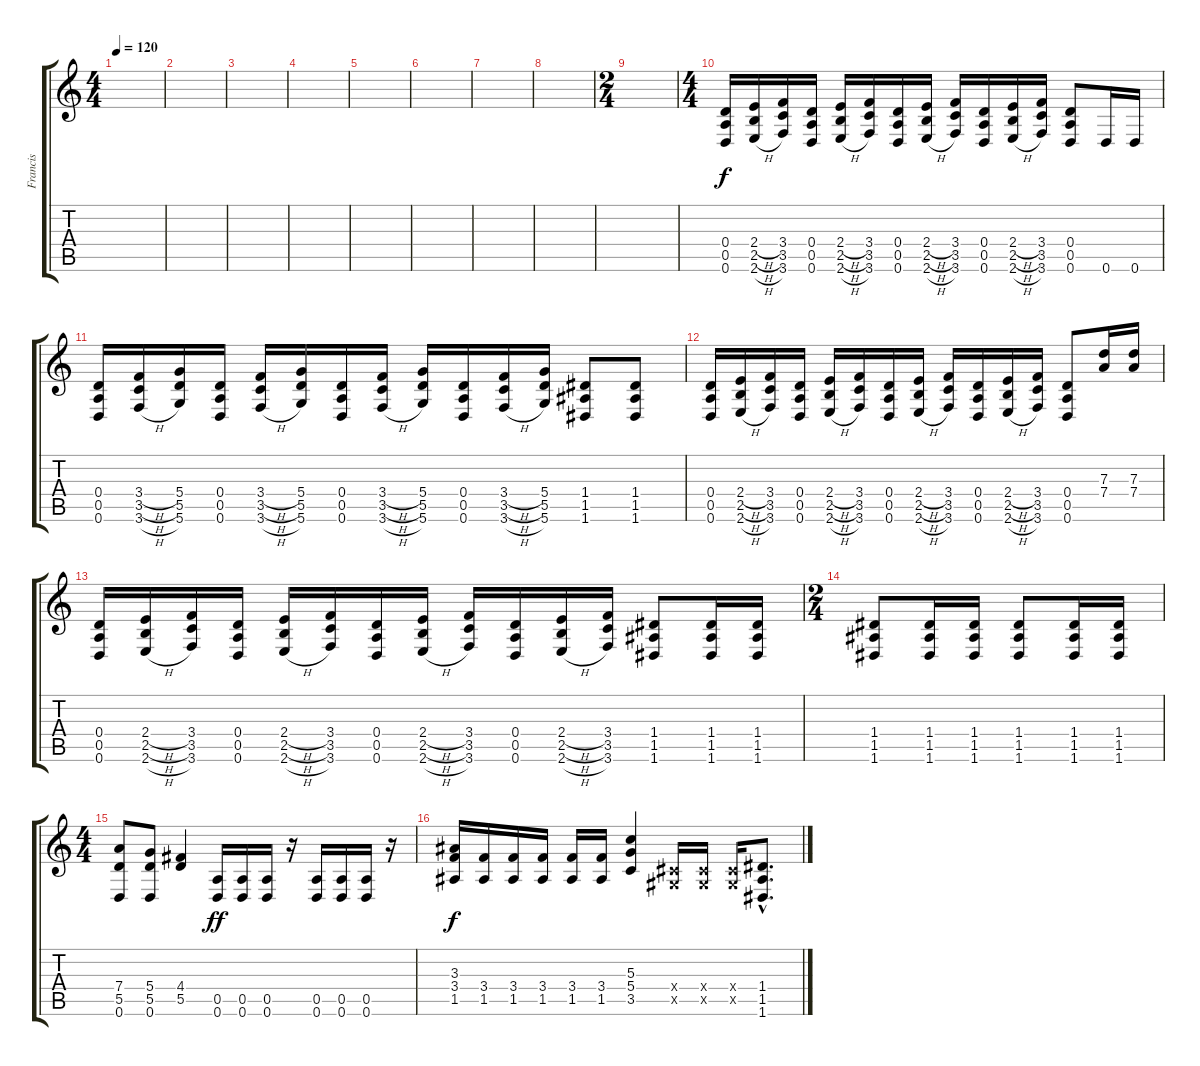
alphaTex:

\track ("Francis" "Francis") {instrument distortionguitar}
\staff {score tabs}
\tuning (E4 B3 G3 D3 A2 D2) {hide}
\ts (4 4)
\tempo 120
\clef g2
\ks c
|
|
|
|
|
|
|
|
\ts (2 4)
|
\ts (4 4)
(0.4 0.5 0.6).16 (2.4{h} 2.5{h} 2.6{h}).16 (3.4 3.5 3.6).16 (0.4 0.5 0.6).16 (2.4{h} 2.5{h} 2.6{h}).16 (3.4 3.5 3.6).16 (0.4 0.5 0.6).16 (2.4{h} 2.5{h} 2.6{h}).16 (3.4 3.5 3.6).16 (0.4 0.5 0.6).16 (2.4{h} 2.5{h} 2.6{h}).16 (3.4 3.5 3.6).16 (0.4 0.5 0.6).8 0.6.16 0.6.16 |
(0.4 0.5 0.6).16 (3.4{h} 3.5{h} 3.6{h}).16 (5.4 5.5 5.6).16 (0.4 0.5 0.6).16 (3.4{h} 3.5{h} 3.6{h}).16 (5.4 5.5 5.6).16 (0.4 0.5 0.6).16 (3.4{h} 3.5{h} 3.6{h}).16 (5.4 5.5 5.6).16 (0.4 0.5 0.6).16 (3.4{h} 3.5{h} 3.6{h}).16 (5.4 5.5 5.6).16 (1.4 1.5 1.6).8 (1.4 1.5 1.6).8 |
(0.4 0.5 0.6).16 (2.4{h} 2.5{h} 2.6{h}).16 (3.4 3.5 3.6).16 (0.4 0.5 0.6).16 (2.4{h} 2.5{h} 2.6{h}).16 (3.4 3.5 3.6).16 (0.4 0.5 0.6).16 (2.4{h} 2.5{h} 2.6{h}).16 (3.4 3.5 3.6).16 (0.4 0.5 0.6).16 (2.4{h} 2.5{h} 2.6{h}).16 (3.4 3.5 3.6).16 (0.4 0.5 0.6).8 (7.3 7.4).16 (7.3 7.4).16 |
(0.4 0.5 0.6).16 (2.4{h} 2.5{h} 2.6{h}).16 (3.4 3.5 3.6).16 (0.4 0.5 0.6).16 (2.4{h} 2.5{h} 2.6{h}).16 (3.4 3.5 3.6).16 (0.4 0.5 0.6).16 (2.4{h} 2.5{h} 2.6{h}).16 (3.4 3.5 3.6).16 (0.4 0.5 0.6).16 (2.4{h} 2.5{h} 2.6{h}).16 (3.4 3.5 3.6).16 (1.4 1.5 1.6).8 (1.4 1.5 1.6).16 (1.4 1.5 1.6).16 |
\ts (2 4)
(1.4 1.5 1.6).8 (1.4 1.5 1.6).16 (1.4 1.5 1.6).16 (1.4 1.5 1.6).8 (1.4 1.5 1.6).16 (1.4 1.5 1.6).16 |
\ts (4 4)
(7.4 5.5 0.6).8 (5.4 5.5 0.6).8 (4.4 5.5).4 (0.5 0.6).16{dy ff} (0.5 0.6).16 (0.5 0.6).16 r.16 (0.5 0.6).16 (0.5 0.6).16 (0.5 0.6).16 r.16 |
(3.3 3.4 1.5).16{dy f} (3.4 1.5).16 (3.4 1.5).16 (3.4 1.5).16 (3.4 1.5).16 (3.4 1.5).16 (5.3 5.4 3.5).4 (-1.4{x} -1.5{x}).16 (-1.4{x} -1.5{x}).16 (-1.4{x} -1.5{x}).16 (1.4{hac} 1.5{hac} 1.6{hac}).8{d}
